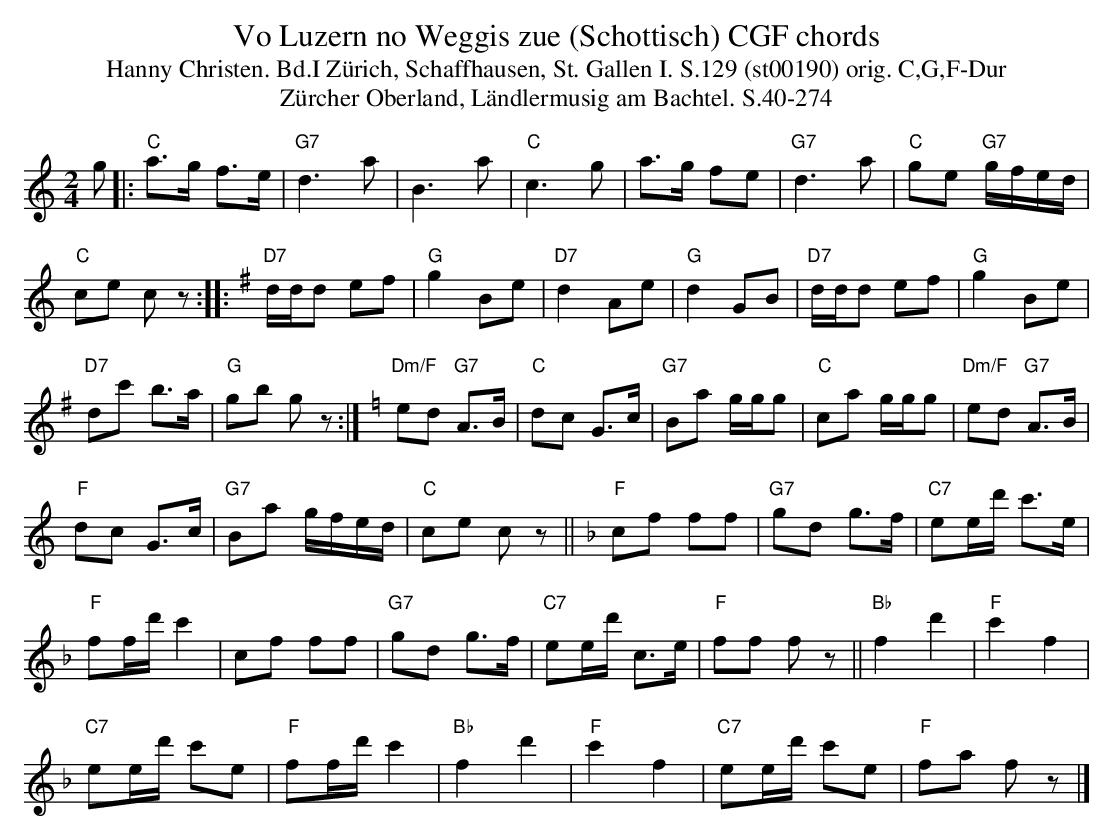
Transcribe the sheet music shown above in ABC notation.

X:1
T:Vo Luzern no Weggis zue (Schottisch) CGF chords
T:Hanny Christen. Bd.I Zürich, Schaffhausen, St. Gallen I. S.129 (st00190) orig. C,G,F-Dur
T: Z\"urcher Oberland, L\"andlermusig am Bachtel. S.40-274
M:2/4
L:1/8
K:C %%MIDI gchordon
g |: "C"a>g f>e | "G7"d3a | B3a | "C"c3g | a>g fe | "G7"d3a | "C"ge "G7"g/f/e/d/ |
"C"ce cz:: [K:G] "D7"d/d/d ef | "G"g2Be | "D7"d2Ae | "G"d2GB | "D7"d/d/d ef | "G"g2Be |
"D7"dc' b>a | "G"gb gz :| [K:C] "Dm/F"ed "G7"A>B | "C"dc G>c | "G7"Ba g/g/g | "C"ca g/g/g | "Dm/F"ed "G7"A>B |
"F"dc G>c | "G7"Ba g/f/e/d/ | "C"ce cz || [K:F] "F"cf ff | "G7"gd g>f | "C7"ee/d'/ c'>e |
"F"ff/d'/ c'2 | cf ff | "G7"gd g>f | "C7"ee/d'/ c>e | "F"ff fz || "Bb"f2d'2 | "F"c'2f2 |
"C7"ee/d'/ c'e | "F"ff/d'/c'2 | "Bb"f2d'2 | "F"c'2f2 | "C7"ee/d'/ c'e | "F"fa fz |]
